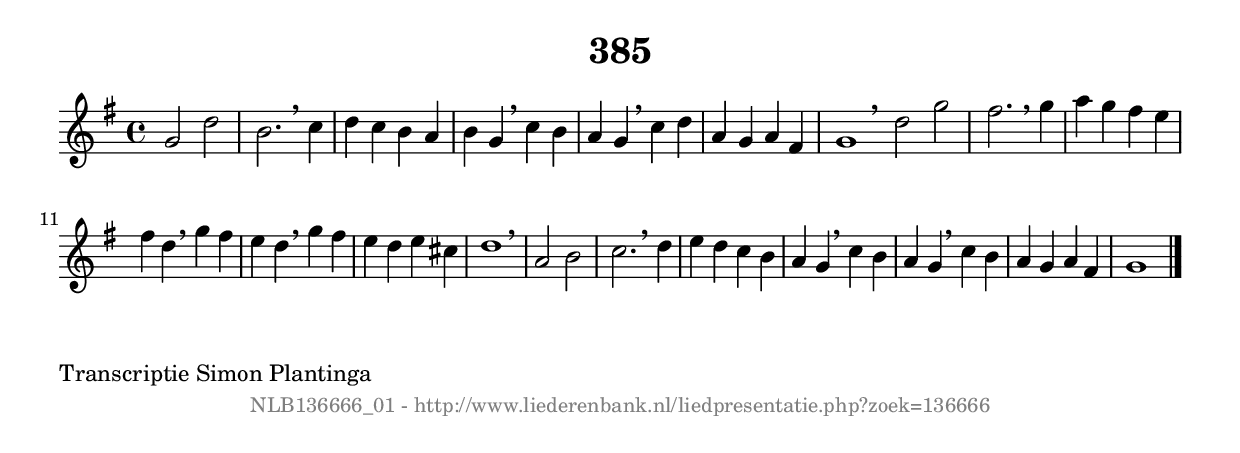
%
% produced by wce2krn 1.64 (7 June 2014)
%
\version"2.16"
#(append! paper-alist '(("long" . (cons (* 210 mm) (* 2000 mm)))))
#(set-default-paper-size "long")
sb = {\breathe}
mBreak = {\breathe }
bBreak = {\breathe }
x = {\once\override NoteHead #'style = #'cross }
gl=\glissando
itime={\override Staff.TimeSignature #'stencil = ##f }
ficta = {\once\set suggestAccidentals = ##t}
fine = {\once\override Score.RehearsalMark #'self-alignment-X = #1 \mark \markup {\italic{Fine}}}
dc = {\once\override Score.RehearsalMark #'self-alignment-X = #1 \mark \markup {\italic{D.C.}}}
dcf = {\once\override Score.RehearsalMark #'self-alignment-X = #1 \mark \markup {\italic{D.C. al Fine}}}
dcc = {\once\override Score.RehearsalMark #'self-alignment-X = #1 \mark \markup {\italic{D.C. al Coda}}}
ds = {\once\override Score.RehearsalMark #'self-alignment-X = #1 \mark \markup {\italic{D.S.}}}
dsf = {\once\override Score.RehearsalMark #'self-alignment-X = #1 \mark \markup {\italic{D.S. al Fine}}}
dsc = {\once\override Score.RehearsalMark #'self-alignment-X = #1 \mark \markup {\italic{D.S. al Coda}}}
pv = {\set Score.repeatCommands = #'((volta "1"))}
sv = {\set Score.repeatCommands = #'((volta "2"))}
tv = {\set Score.repeatCommands = #'((volta "3"))}
qv = {\set Score.repeatCommands = #'((volta "4"))}
xv = {\set Score.repeatCommands = #'((volta #f))}
\header{ tagline = ""
title = "385"
}
\score {{
\key g \major
\relative g'
{
\set melismaBusyProperties = #'()
\time 4/4
\tempo 4=120
\override Score.MetronomeMark #'transparent = ##t
\override Score.RehearsalMark #'break-visibility = #(vector #t #t #f)
g2 d'2 | b2. \sb c4 | d4 c4 b4 a4 | b4 g4 \sb c4 b4 | a4 g4 \sb c4 d4 | a4 g4 a4 fis4 | g1 \bar ":|:" \bBreak
d'2 g2 | fis2. \sb g4 | a4 g4 fis4 e4 | fis4 d4 \sb g4 fis4 | e4 d4 \sb g4 fis4 | e4 d4 e4 cis4 | d1 | \mBreak \bar "|"
a2 b2 | c2. \sb d4 | e4 d4 c4 b4 | a4 g4 \sb c4 b4 | a4 g4 \sb c4 b4 | a4 g4 a4 fis4 | g1 \bar "|."
 }}
 \midi { }
 \layout {
            indent = 0.0\cm
}
}
\markup { \wordwrap-string #" 
Transcriptie Simon Plantinga
"}
\markup { \vspace #0 } \markup { \with-color #grey \fill-line { \center-column { \smaller "NLB136666_01 - http://www.liederenbank.nl/liedpresentatie.php?zoek=136666" } } }
